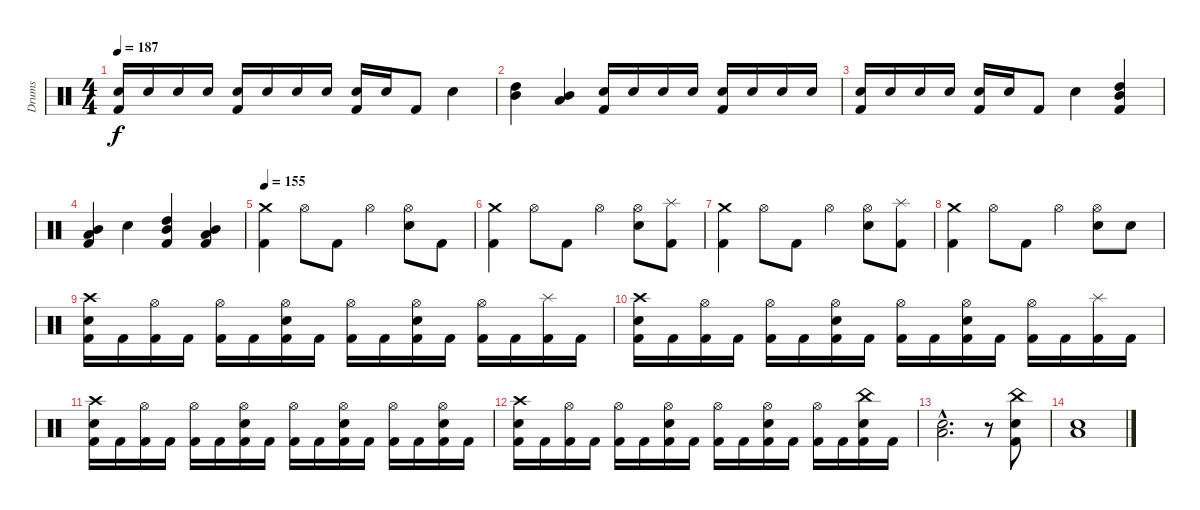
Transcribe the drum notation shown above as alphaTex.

\track ("Drums" "Drums") {instrument percussion}
\staff {score}
\articulation defaults
\ts (4 4)
\tempo 187
\clef neutral
\ks c
("Electric Snare (hit)" "Kick (hit) 2").16{dy f} "Electric Snare (hit)".16 "Electric Snare (hit)".16 "Electric Snare (hit)".16 ("Electric Snare (hit)" "Kick (hit) 2").16 "Electric Snare (hit)".16 "Electric Snare (hit)".16 "Electric Snare (hit)".16 ("Electric Snare (hit)" "Kick (hit) 2").16 "Electric Snare (hit)".16 "Kick (hit) 2".8 "Electric Snare (hit)".4 |
("High Tom (hit)" "Mid Tom (hit)").4 ("Mid Tom (hit)" "Low Tom (hit)").4 ("Electric Snare (hit)" "Kick (hit) 2").16 "Electric Snare (hit)".16 "Electric Snare (hit)".16 "Electric Snare (hit)".16 ("Electric Snare (hit)" "Kick (hit) 2").16 "Electric Snare (hit)".16 "Electric Snare (hit)".16 "Electric Snare (hit)".16 |
("Electric Snare (hit)" "Kick (hit) 2").16 "Electric Snare (hit)".16 "Electric Snare (hit)".16 "Electric Snare (hit)".16 ("Electric Snare (hit)" "Kick (hit) 2").16 "Electric Snare (hit)".16 "Kick (hit) 2".8 "Electric Snare (hit)".4 ("High Tom (hit)" "Mid Tom (hit)" "Kick (hit) 2").4 |
("Mid Tom (hit)" "Low Tom (hit)" "Kick (hit) 2").4 "Electric Snare (hit)".4 ("High Tom (hit)" "Mid Tom (hit)" "Kick (hit) 2").4 ("Mid Tom (hit)" "Low Tom (hit)" "Kick (hit) 2").4 |
\tempo 155
("Crash medium (hit)" "Kick (hit) 2").4 "Hi-Hat (open)".8 "Kick (hit) 2".8 "Hi-Hat (open)".4 ("Hi-Hat (open)" "Electric Snare (hit)").8 "Kick (hit) 2".8 |
("Crash medium (hit)" "Kick (hit) 2").4 "Hi-Hat (open)".8 "Kick (hit) 2".8 "Hi-Hat (open)".4 ("Hi-Hat (open)" "Electric Snare (hit)").8 ("Splash (hit)" "Kick (hit) 2").8 |
("Crash medium (hit)" "Kick (hit) 2").4 "Hi-Hat (open)".8 "Kick (hit) 2".8 "Hi-Hat (open)".4 ("Hi-Hat (open)" "Electric Snare (hit)").8 ("Splash (hit)" "Kick (hit) 2").8 |
("Crash medium (hit)" "Kick (hit) 2").4 "Hi-Hat (open)".8 "Kick (hit) 2".8 "Hi-Hat (open)".4 ("Hi-Hat (open)" "Electric Snare (hit)").8 "Electric Snare (hit)".8 |
("Crash high (hit)" "Electric Snare (hit)" "Kick (hit) 2").16 "Kick (hit) 2".16 ("Hi-Hat (open)" "Kick (hit) 2").16 "Kick (hit) 2".16 ("Hi-Hat (open)" "Kick (hit) 2").16 "Kick (hit) 2".16 ("Hi-Hat (open)" "Electric Snare (hit)" "Kick (hit) 2").16 "Kick (hit) 2".16 ("Hi-Hat (open)" "Kick (hit) 2").16 "Kick (hit) 2".16 ("Hi-Hat (open)" "Electric Snare (hit)" "Kick (hit) 2").16 "Kick (hit) 2".16 ("Hi-Hat (open)" "Kick (hit) 2").16 "Kick (hit) 2".16 ("Splash (hit)" "Kick (hit) 2").16 "Kick (hit) 2".16 |
("Crash high (hit)" "Electric Snare (hit)" "Kick (hit) 2").16 "Kick (hit) 2".16 ("Hi-Hat (open)" "Kick (hit) 2").16 "Kick (hit) 2".16 ("Hi-Hat (open)" "Kick (hit) 2").16 "Kick (hit) 2".16 ("Hi-Hat (open)" "Electric Snare (hit)" "Kick (hit) 2").16 "Kick (hit) 2".16 ("Hi-Hat (open)" "Kick (hit) 2").16 "Kick (hit) 2".16 ("Hi-Hat (open)" "Electric Snare (hit)" "Kick (hit) 2").16 "Kick (hit) 2".16 ("Hi-Hat (open)" "Kick (hit) 2").16 "Kick (hit) 2".16 ("Splash (hit)" "Kick (hit) 2").16 "Kick (hit) 2".16 |
("Crash high (hit)" "Electric Snare (hit)" "Kick (hit) 2").16 "Kick (hit) 2".16 ("Hi-Hat (open)" "Kick (hit) 2").16 "Kick (hit) 2".16 ("Hi-Hat (open)" "Kick (hit) 2").16 "Kick (hit) 2".16 ("Hi-Hat (open)" "Electric Snare (hit)" "Kick (hit) 2").16 "Kick (hit) 2".16 ("Hi-Hat (open)" "Kick (hit) 2").16 "Kick (hit) 2".16 ("Hi-Hat (open)" "Electric Snare (hit)" "Kick (hit) 2").16 "Kick (hit) 2".16 ("Hi-Hat (open)" "Kick (hit) 2").16 "Kick (hit) 2".16 ("Hi-Hat (open)" "Electric Snare (hit)" "Kick (hit) 2").16 "Kick (hit) 2".16 |
("Crash high (hit)" "Electric Snare (hit)" "Kick (hit) 2").16 "Kick (hit) 2".16 ("Hi-Hat (open)" "Kick (hit) 2").16 "Kick (hit) 2".16 ("Hi-Hat (open)" "Kick (hit) 2").16 "Kick (hit) 2".16 ("Hi-Hat (open)" "Electric Snare (hit)" "Kick (hit) 2").16 "Kick (hit) 2".16 ("Hi-Hat (open)" "Kick (hit) 2").16 "Kick (hit) 2".16 ("Hi-Hat (open)" "Electric Snare (hit)" "Kick (hit) 2").16 "Kick (hit) 2".16 ("Hi-Hat (open)" "Kick (hit) 2").16 "Kick (hit) 2".16 ("China (hit)" "Electric Snare (hit)" "Kick (hit) 2").16 "Kick (hit) 2".16 |
("Electric Snare (hit)"{hac} "Low Tom (hit)"{hac}).2{d} r.8 ("China (hit)" "Electric Snare (hit)" "Kick (hit) 2").8 |
("Electric Snare (hit)" "Low Tom (hit)").1
